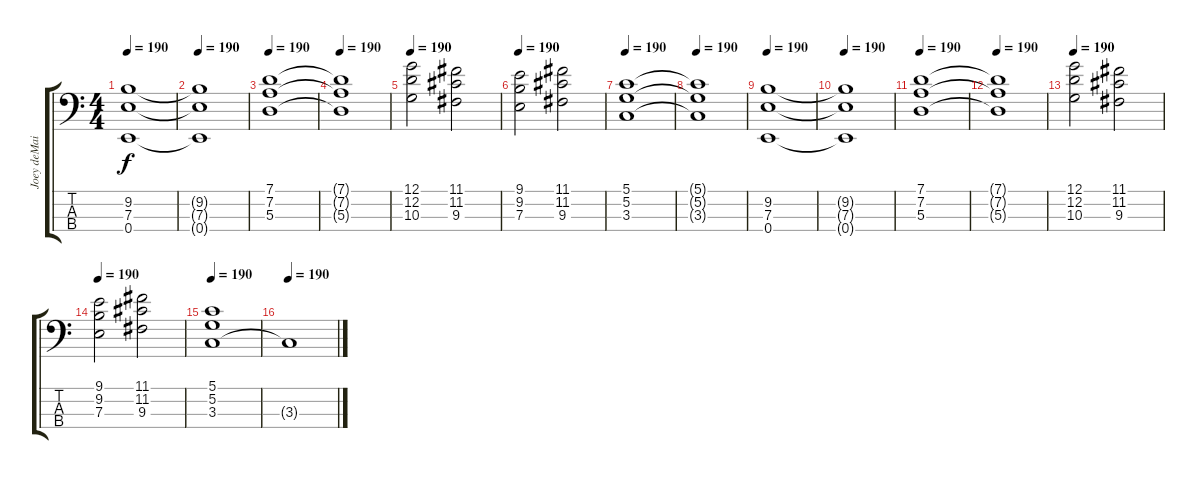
\track ("Joey deMaio" "Joey deMai") {instrument electricbassfinger}
\staff {score tabs}
\tuning (G2 D2 A1 E1) {hide}
\ts (4 4)
\tempo 190
\clef f4
\ks c
(9.2 7.3 0.4).1{dy f} |
\tempo 190
(9.2{t} 7.3{t} 0.4{t}).1 |
\tempo 190
(7.1 7.2 5.3).1 |
\tempo 190
(7.1{t} 7.2{t} 5.3{t}).1 |
\tempo 190
(12.1 12.2 10.3).2 (11.1 11.2 9.3).2 |
\tempo 190
(9.1 9.2 7.3).2 (11.1 11.2 9.3).2 |
\tempo 190
(5.1 5.2 3.3).1 |
\tempo 190
(5.1{t} 5.2{t} 3.3{t}).1 |
\tempo 190
(9.2 7.3 0.4).1 |
\tempo 190
(9.2{t} 7.3{t} 0.4{t}).1 |
\tempo 190
(7.1 7.2 5.3).1 |
\tempo 190
(7.1{t} 7.2{t} 5.3{t}).1 |
\tempo 190
(12.1 12.2 10.3).2 (11.1 11.2 9.3).2 |
\tempo 190
(9.1 9.2 7.3).2 (11.1 11.2 9.3).2 |
\tempo 190
(5.1 5.2 3.3).1 |
\tempo 190
3.3{t}.1
